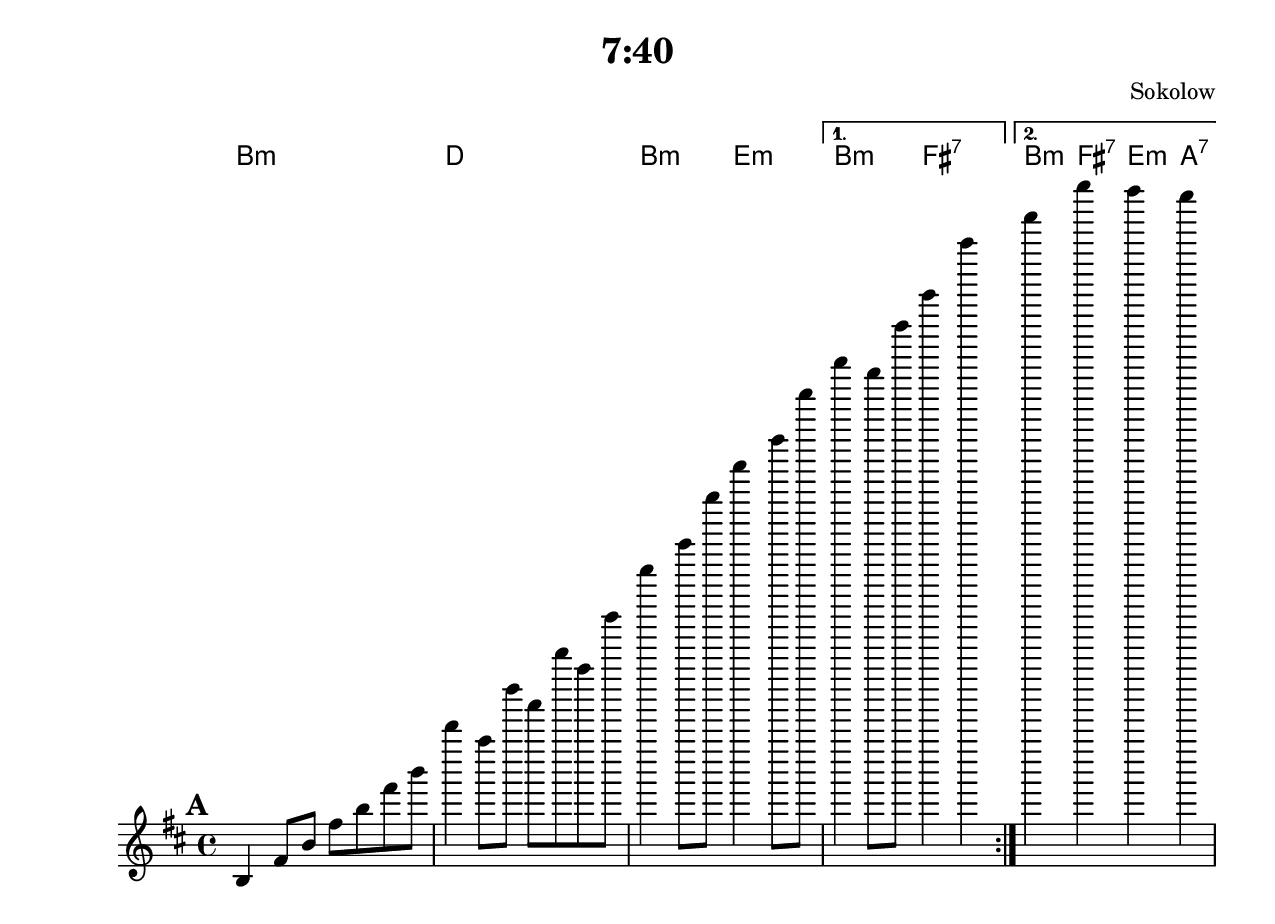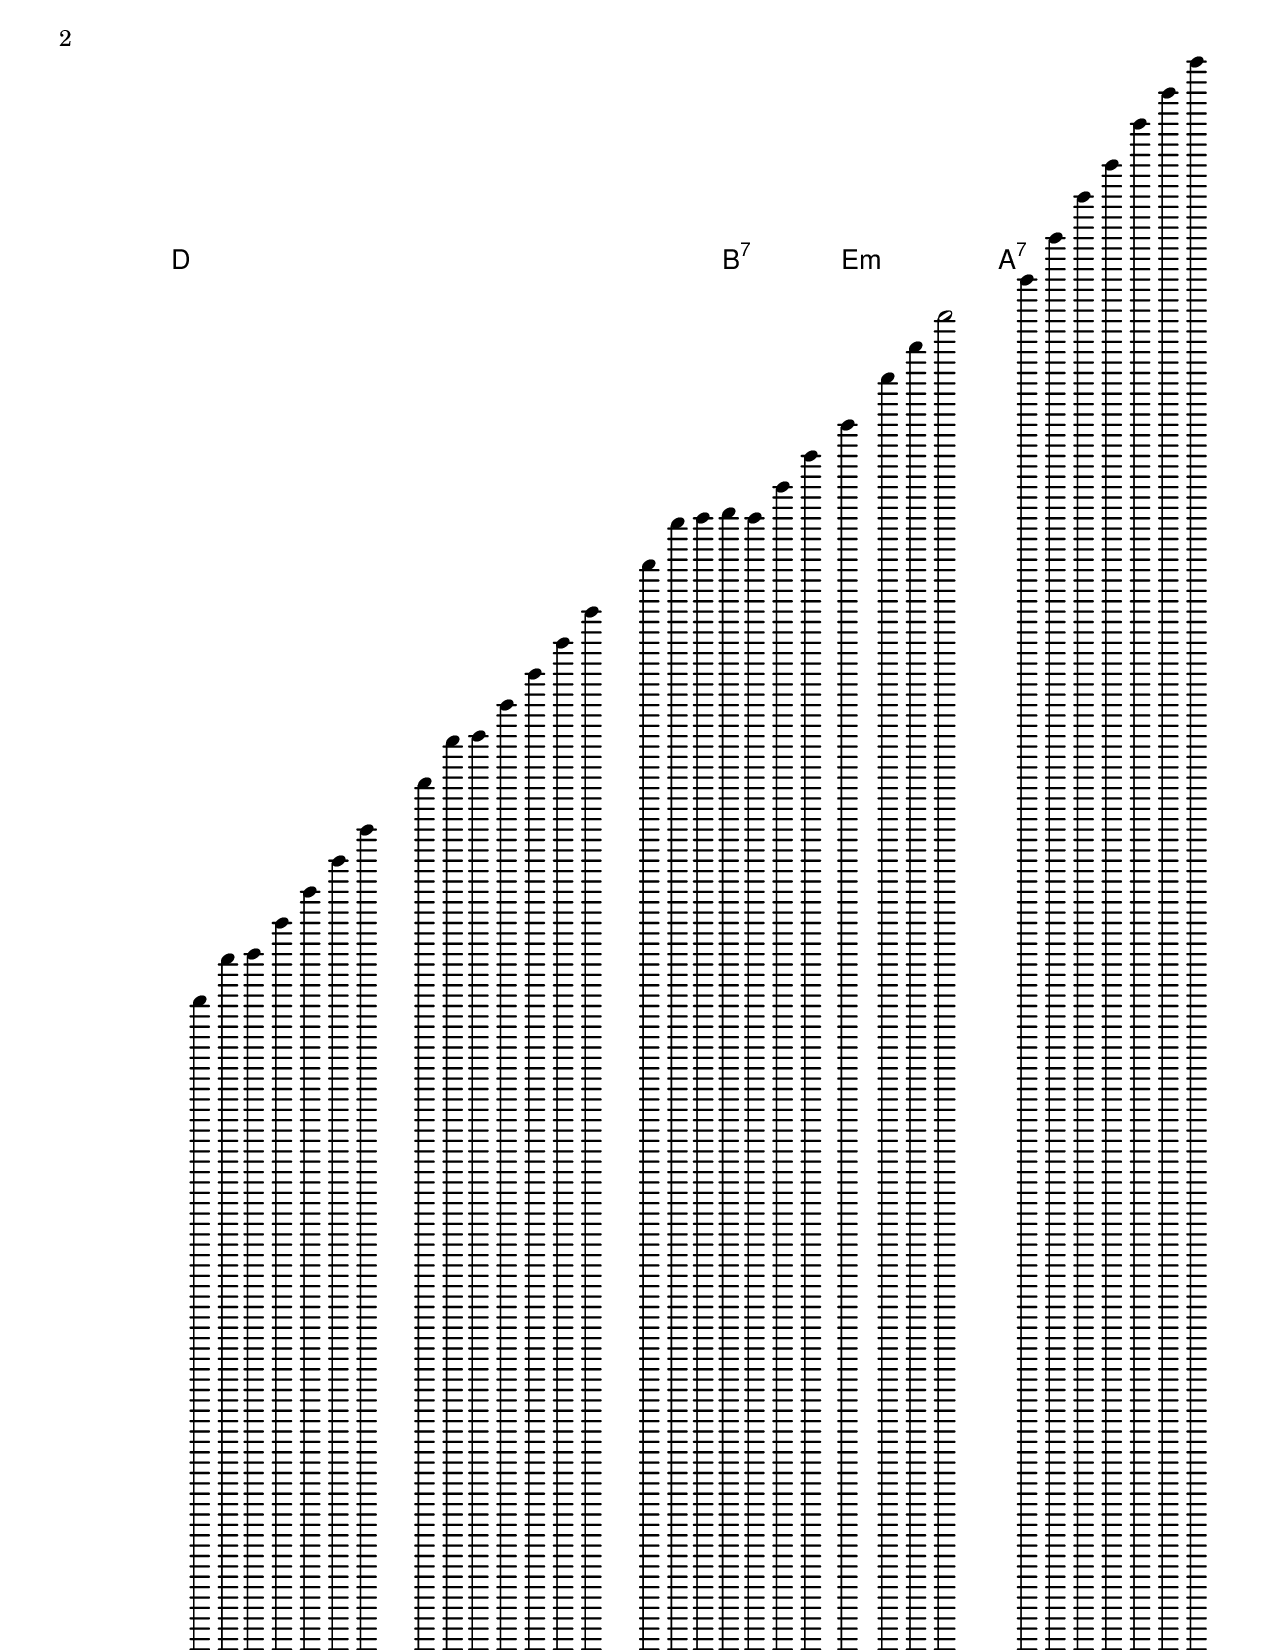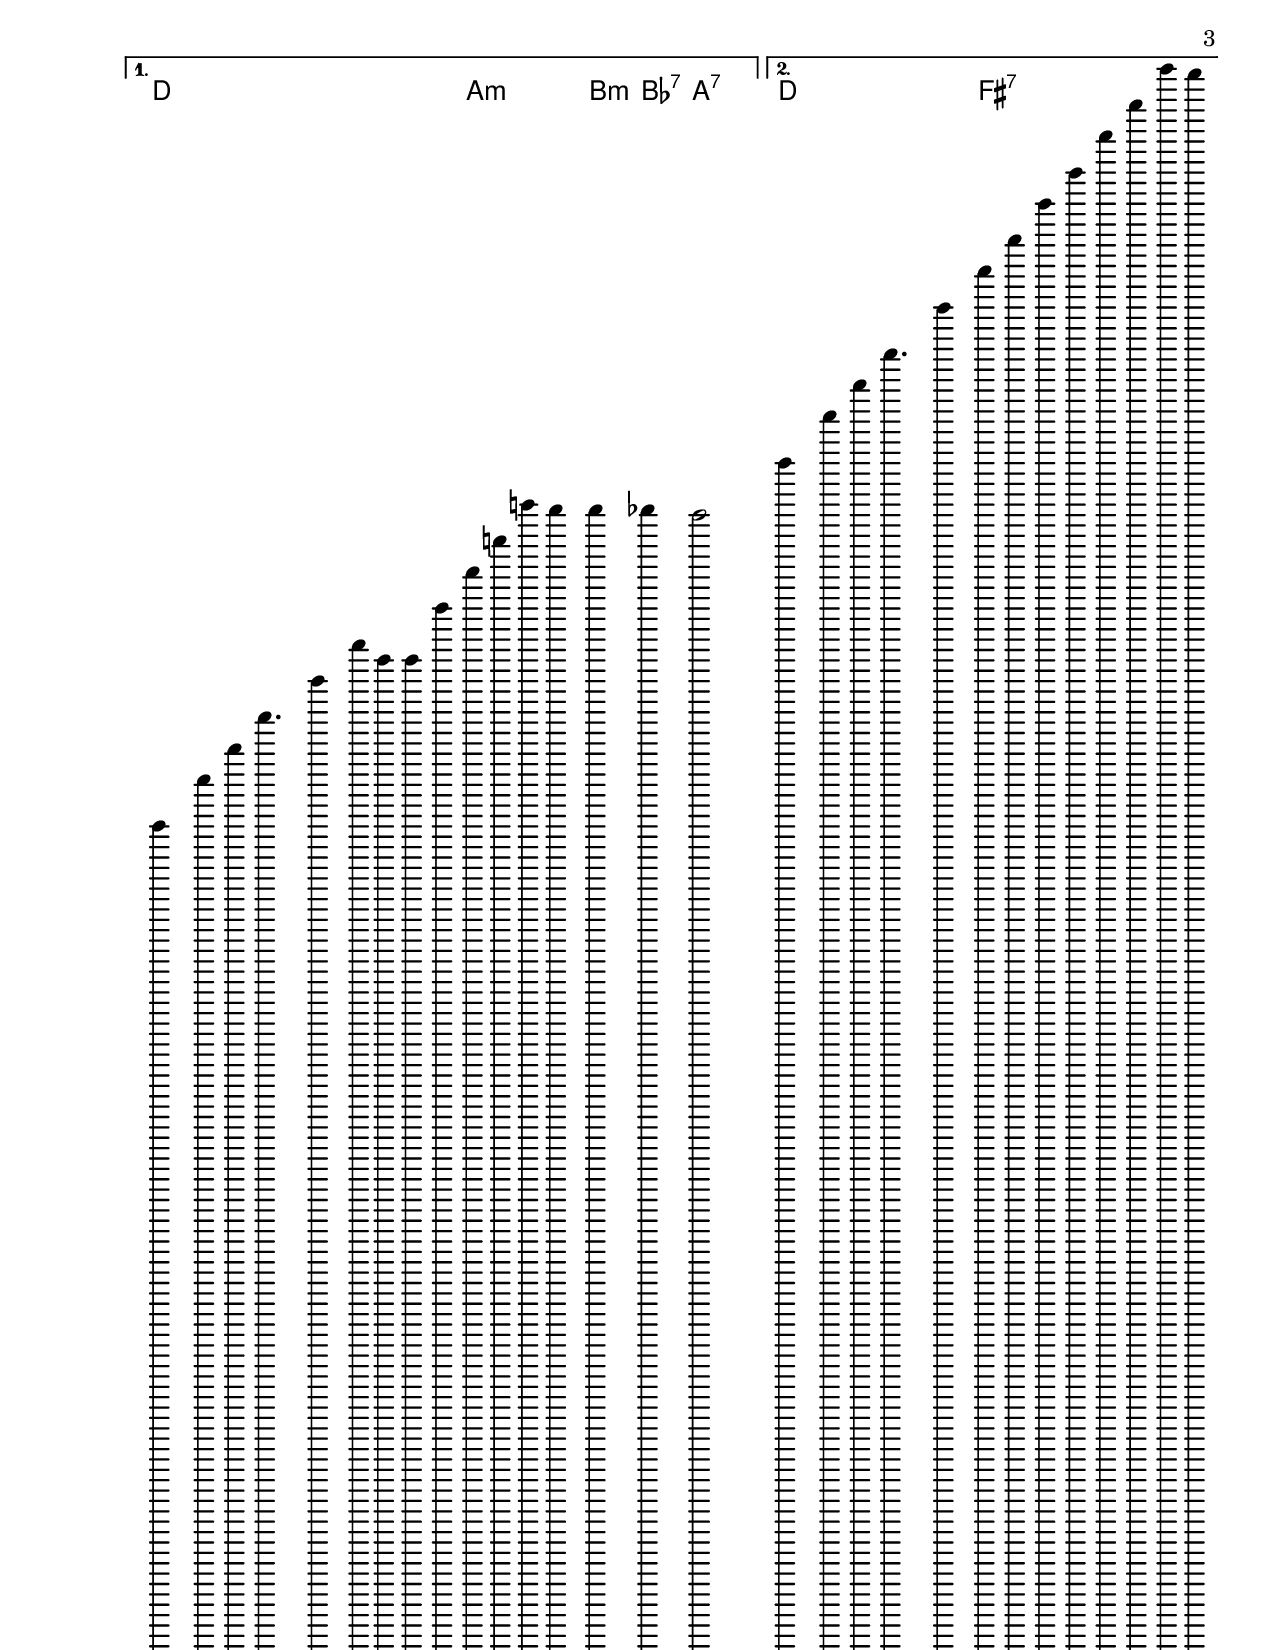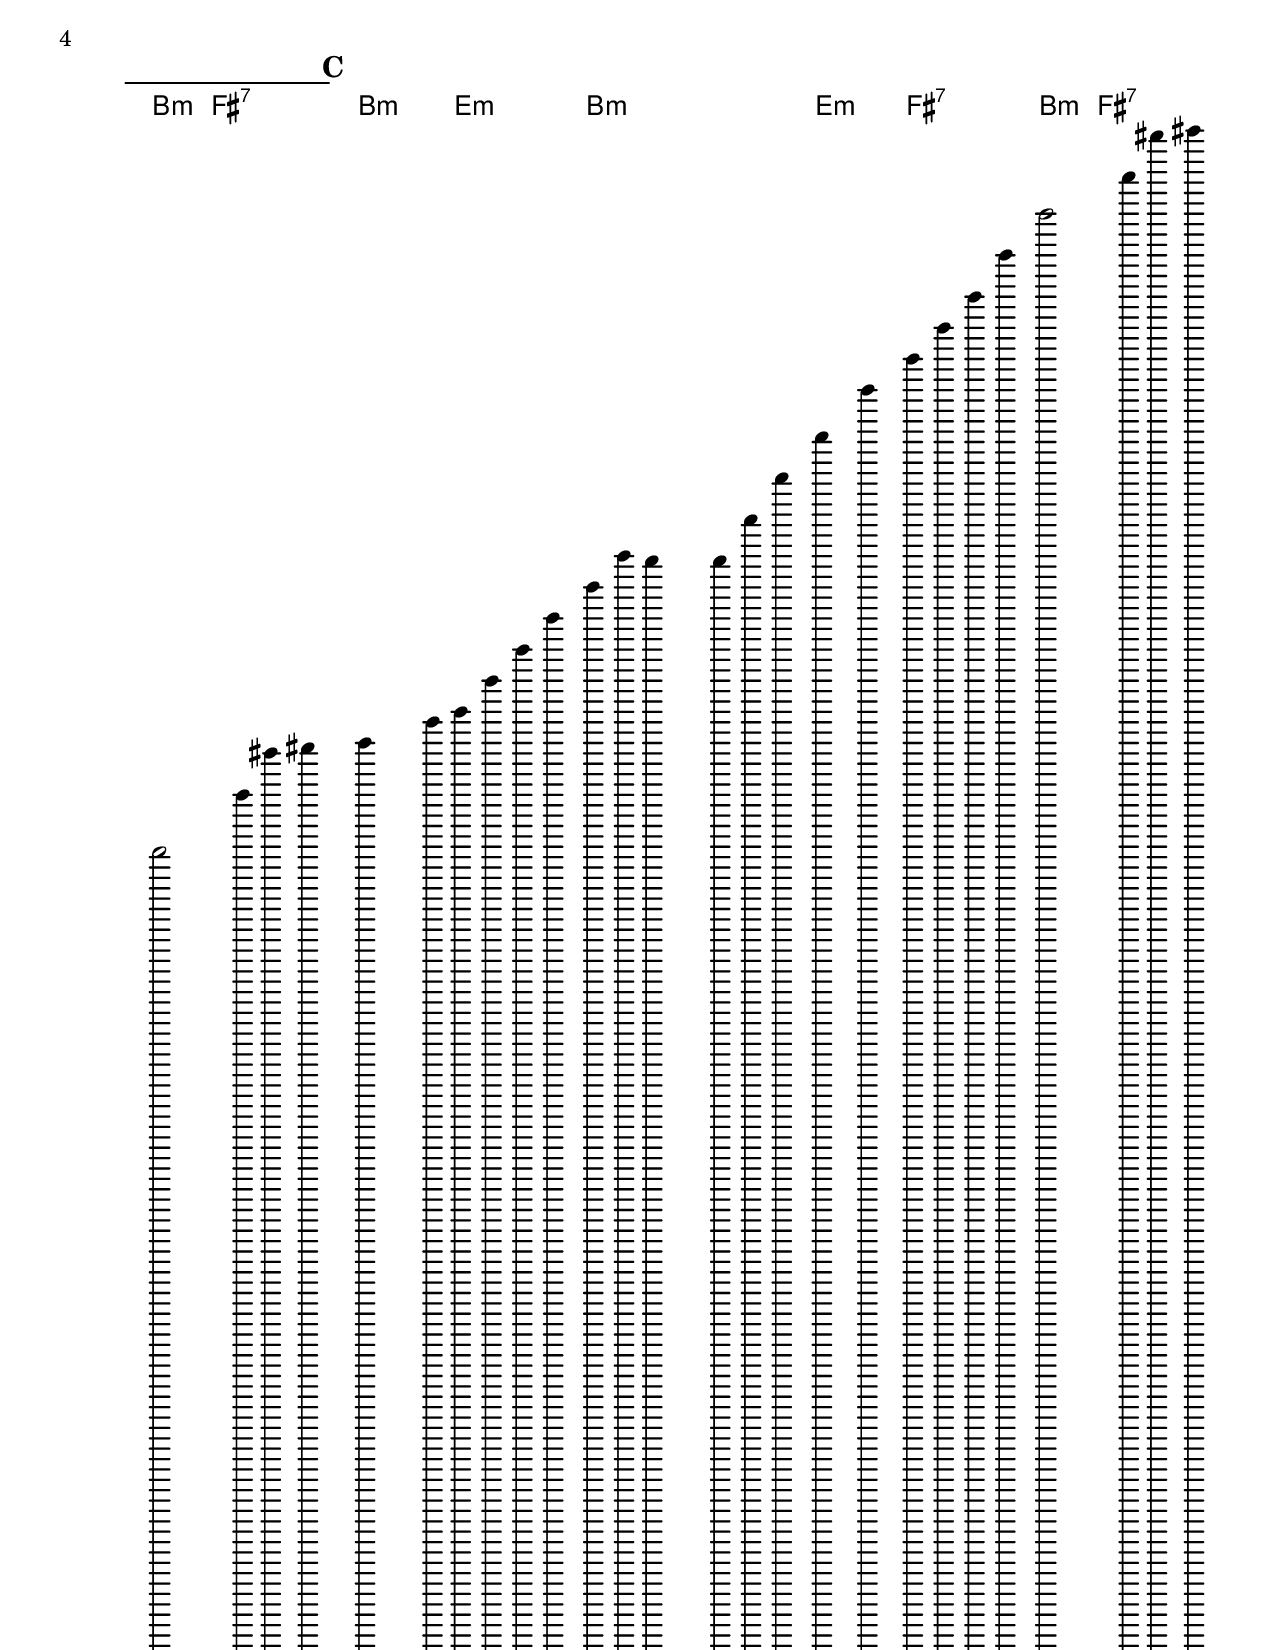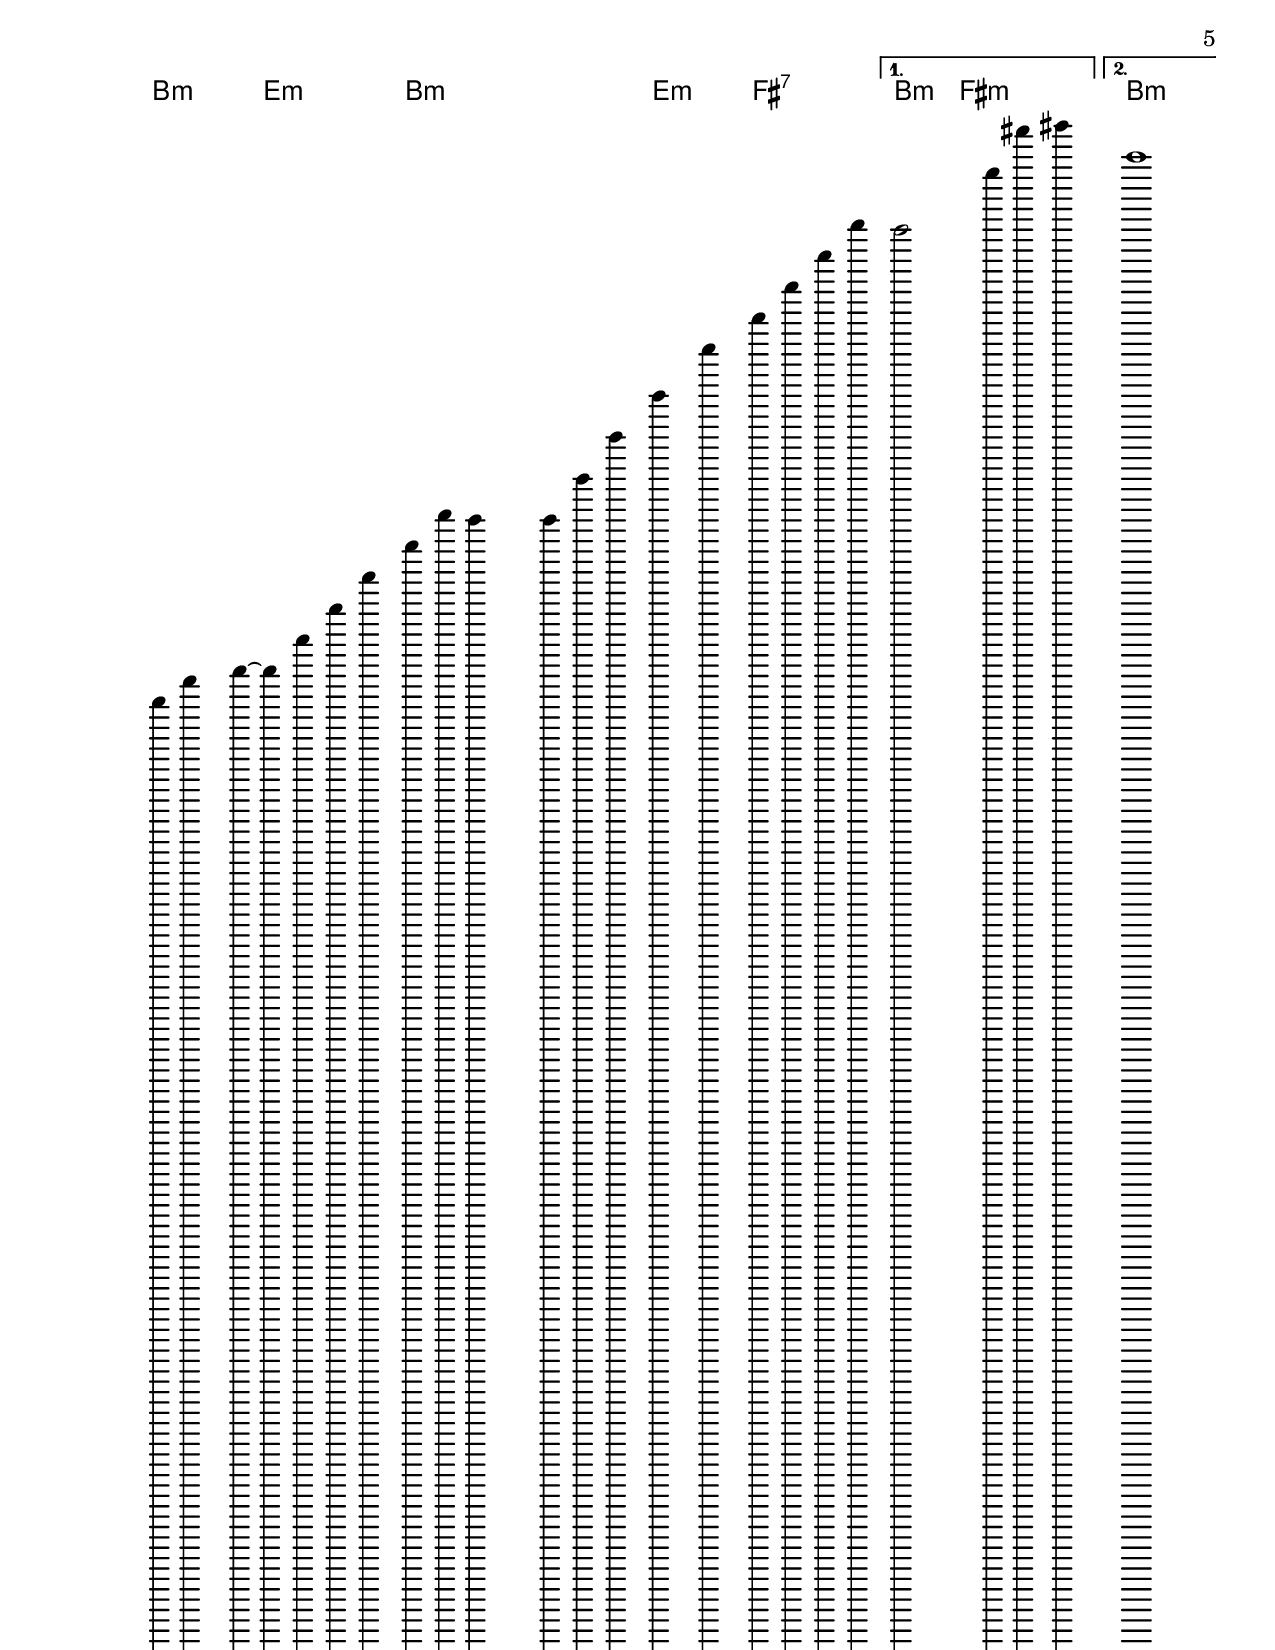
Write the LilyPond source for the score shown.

\version "2.18.0"
\include "english.ly"
\paper{
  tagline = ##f
  print-all-headers = ##t
  #(set-paper-size "letter")
}
date = #(strftime "%d-%m-%Y" (localtime (current-time)))

%\markup{ \italic{ " Updated " \date  }  }

%\markup{ Got something to say? }

global = {
  \clef treble
  \key b \minor
  \time 4/4
  \set Score.markFormatter = #format-mark-box-alphabet
}

concert = {
  \repeat volta 2{
    \mark \default
    b4 fs'8 b fs' b fs' b|  %change from Pete's
    d'4 a8 d' a d' a d'|  %d's => c's
    fs'4 d'8 fs' e'4 cs'8 e'
  }
  \alternative { {d'4 b8 d' cs'4 fs' }{d'4 cs' b a } }

  \repeat volta 2{
    \mark \default
    r8 fs'' g' a g' fs' e' d'|
    r8 fs' g' a g' fs' e' d'|
    r8 fs' g' a b a g' fs'|
    e'4 g'8 fs' e'2|

    r8 e' fs' g' fs' g' fs' e'
  }
  \alternative {
    {
      d'4 fs'8 e' d'4. d'8
      d'8 a a d' d' c' c' b
      b4 bf a2|
    }
    {
      d'4 fs'8 e' d'4. fs'8
      fs'8 e' e' d' d' cs' cs' b
      b2 r8 fs'' gs' as|
    }
  }

  \repeat volta 2{
    \mark \default
    b8 r4 fs'8 a g' fs' e'|
    d'8 cs' b4 r8 b cs' d'
    e'4 g' fs'8 e' d' e'
    fs'2 r8 fs' gs' as %?

    b8 fs'4 a8~a g' fs' e'|
    d'8 cs' b4 r8 b cs' d'
    e'4 g' fs'8 e' d' cs'
  }
  \alternative { {b2 r8 fs'' gs' as }{b,1 } }
}

%#################################### Melody ########################
melody = \relative c' {
  \global
  %\partial 16*3 a16 d f   %lead in notes

  \concert

}
%################################# Lyrics #####################
%\addlyrics{  }
%################################# Chords #######################
harmonies = \chordmode {
  %{ Sokolow's
 d1*2:m
 d2:m g2:m
 d2:m
 a2:7
 d4:m a4:7 d4:m c4:7
  %}
  %Meghan's
  b1:m
  d1
  b2:m e2:m
  b2:m fs2:7
  b4:m fs4:7 e4:m a4:7
  %B
  d1*2
  d2
  b2:7
  e1:m
  a1:7
  %1st end
  d1
  d2
  a2:m
  b4:m
  bf4:7
  a2:7
  %2nd end
  d1
  fs1:7
  b2:m
  fs2:7
  %c
  b2:m
  e2:m
  b1:m
  e2:m
  fs2:7
  b2:m
  fs2:7
  b2:m
  e2:m
  b1:m
  e2:m
  fs2:7
  %1st end
  b2:m
  fs2:m
  b1:m

}

\score {
  <<
    \new ChordNames {
      \set chordChanges = ##t
      \harmonies
    }
    \new Staff
    \melody
  >>
  \header{
    title= "7:40"
    subtitle=""
    composer= ""
    instrument =""
    arranger= "Sokolow"
  }
  \layout{indent = 1.0\cm}
  \midi {
    \tempo 4 = 120

    % \midi { }
  }
}
%{
% more verses:
\markup{}
\markup {
  \fill-line {
    \hspace #0.1 % distance from left margin
    \column {
      \line { "1."
	\column {
	  ""
	}
      }
      \hspace #0.2 % vertical distance between verses
      \line { "2."
	\column {
	 ""
	}
      }
    }
    \hspace #0.1  % horiz. distance between columns
    \column {
      \line { "3."
	\column {
	  ""
	}
      }
      \hspace #0.2 % distance between verses
      \line { "4."
	\column {
	 ""
	}
      }
    }
    \hspace #0.1 % distance to right margin
  }
}

%}

%{
convert-ly (GNU LilyPond) 2.12.3
Processing `'...
Applying conversion: 2.12.3


%}
